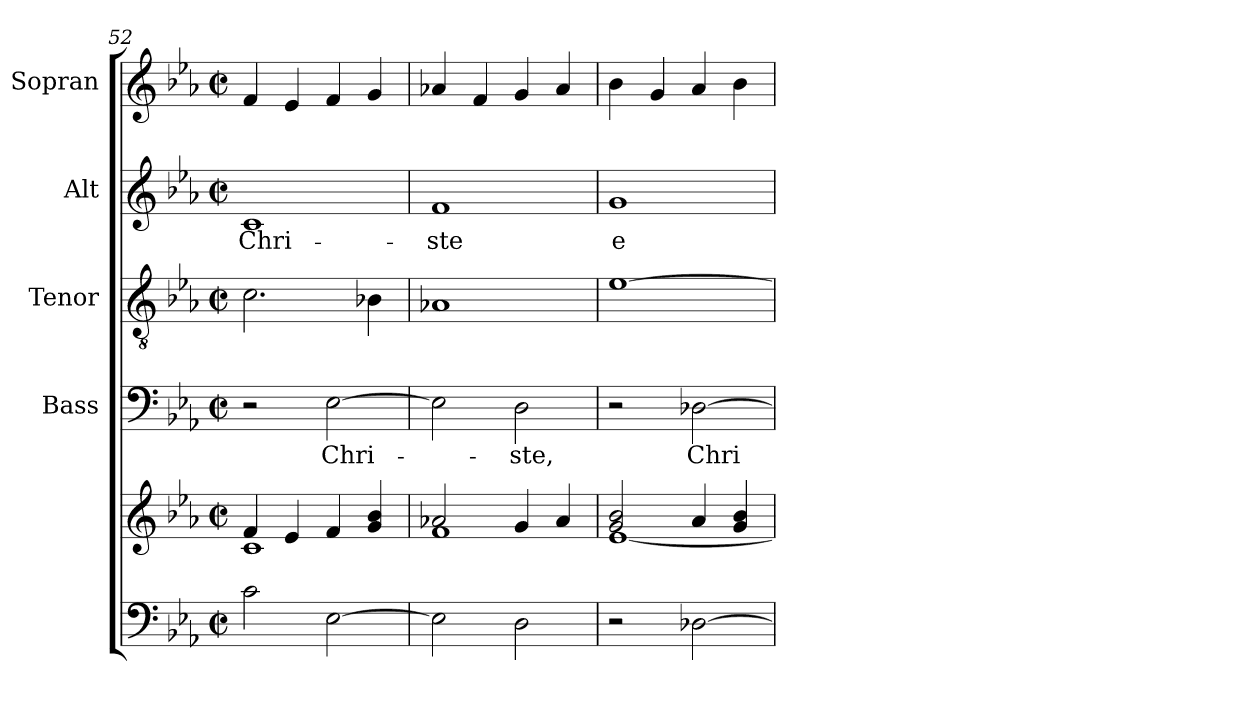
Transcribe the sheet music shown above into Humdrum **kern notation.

**kern	**kern	**kern	**text	**kern	**kern	**text	**kern
*part5	*part5	*part4	*part4	*part3	*part2	*part2	*part1
*staff6	*staff5	*staff4	*staff4	*staff3	*staff2	*staff2	*staff1
*	*	*I"Bass	*	*I"Tenor	*I"Alt	*	*I"Sopran
*	*	*I'B.	*	*I'T.	*I'A.	*	*I'S.
*clefF4	*clefG2	*clefF4	*	*clefGv2	*clefG2	*	*clefG2
*k[b-e-a-]	*k[b-e-a-]	*k[b-e-a-]	*	*k[b-e-a-]	*k[b-e-a-]	*	*k[b-e-a-]
*E-:	*E-:	*E-:	*	*E-:	*E-:	*	*E-:
*M2/2	*M2/2	*M2/2	*	*M2/2	*M2/2	*	*M2/2
*met(c|)	*met(c|)	*met(c|)	*	*met(c|)	*met(c|)	*	*met(c|)
=52	=52	=52	=52	=52	=52	=52	=52
*	*^	*	*	*	*	*	*
!	!	!	!	!	!	!	!LO:LY:b	!
2c\	4f/	1c	2r	.	2.c\	1c	Chri-	4f/
.	4e-/	.	.	.	.	.	.	4e-/
!	!	!	!	!LO:LY:b	!	!	!	!
[2E-\	4f/	.	[2E-\	Chri-	.	.	.	4f/
.	4g/ 4b-/	.	.	.	4B-X\	.	.	4g/
=53	=53	=53	=53	=53	=53	=53	=53	=53
!	!	!	!	!	!	!	!LO:LY:b	!
2E-\]	2a-X/	1f	2E-\]	.	1A-X	1f	-ste	4a-X/
.	.	.	.	.	.	.	.	4f/
!	!	!	!	!LO:LY:b	!	!	!	!
2D\	4g/	.	2D\	-ste,	.	.	.	4g/
.	4a-/	.	.	.	.	.	.	4a-/
=54	=54	=54	=54	=54	=54	=54	=54	=54
!	!	!	!	!	!	!	!LO:LY:b	!
2r	2g/ 2b-/	[<1e-	2r	.	[1e-	1g	e-	4b-\
.	.	.	.	.	.	.	.	4g/
!	!	!	!	!LO:LY:b	!	!	!	!
[2D-X\	4a-/	.	[2D-X\	Chri-	.	.	.	4a-/
.	4g/ 4b-/	.	.	.	.	.	.	4b-\
*	*v	*v	*	*	*	*	*	*
=	=	=	=	=	=	=	=
*-	*-	*-	*-	*-	*-	*-	*-
